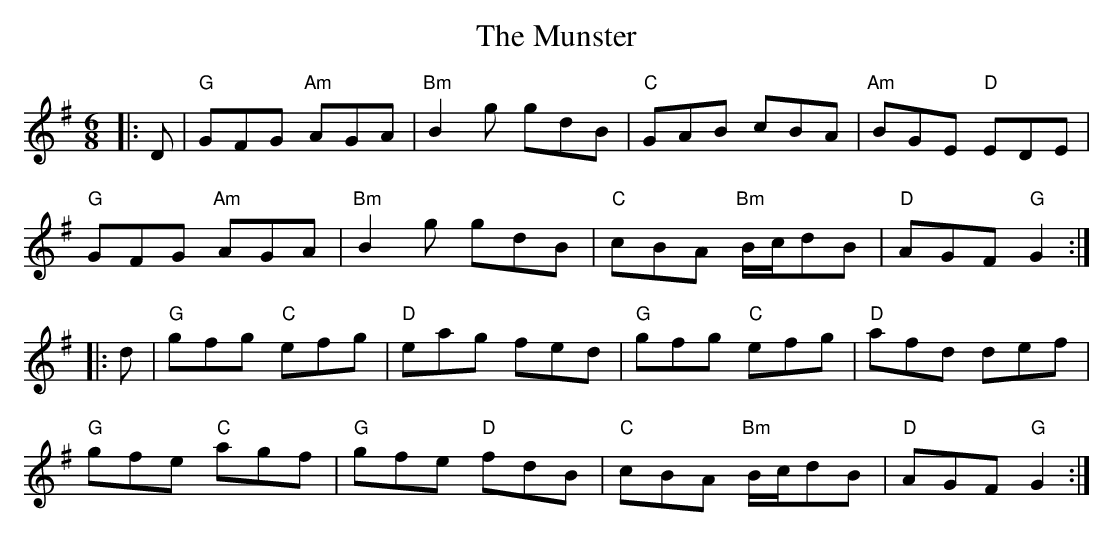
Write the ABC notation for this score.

X:1
T: The Munster
M: 6/8
L: 1/8
K: Gmaj
|:D|"G"GFG "Am"AGA|"Bm"B2g gdB|"C"GAB cBA|"Am"BGE "D"EDE|
"G"GFG "Am"AGA|"Bm"B2g gdB|"C"cBA "Bm"B/c/dB|"D"AGF "G"G2:|
|:d|"G"gfg "C"efg|"D"eag fed|"G"gfg "C"efg|"D"afd def|
"G"gfe "C"agf|"G"gfe "D"fdB|"C"cBA "Bm"B/c/dB|"D"AGF "G"G2:|
